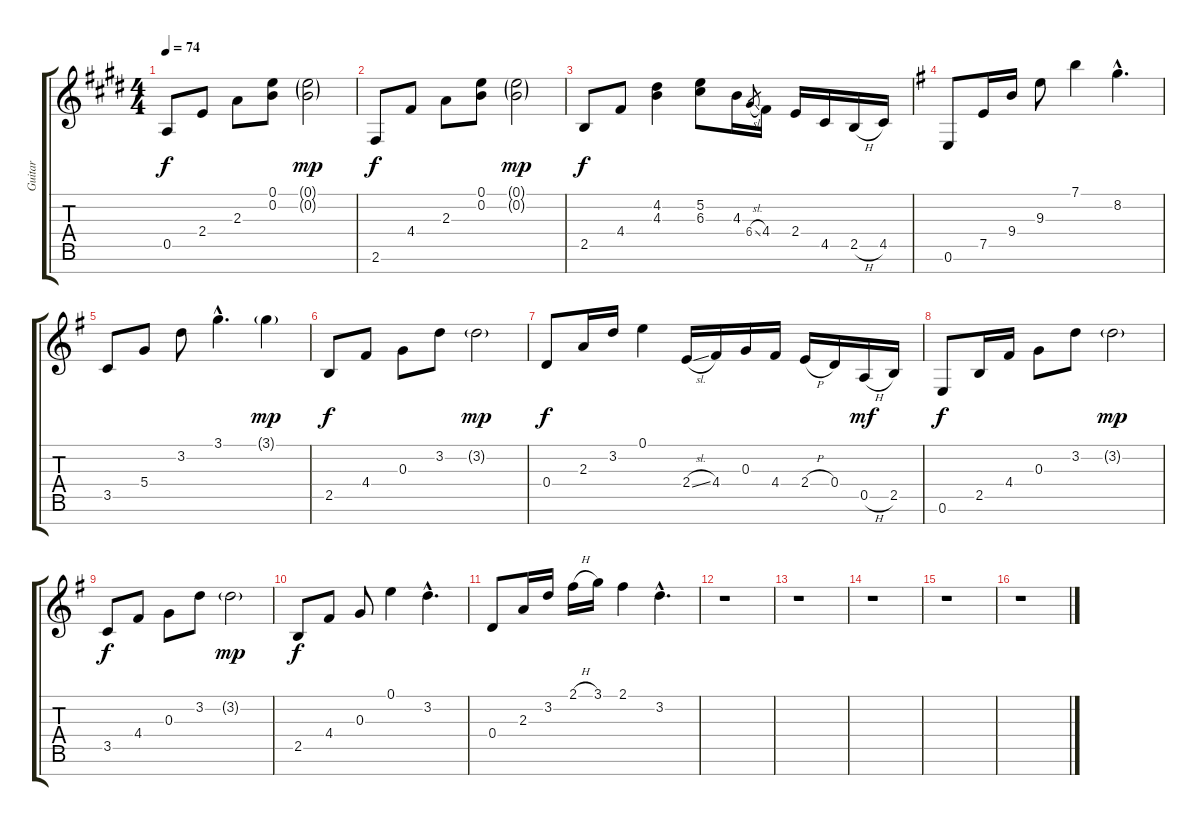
\track ("Guitar" "Guitar") {instrument acousticguitarsteel}
\staff {score tabs}
\tuning (E4 B3 G3 D3 A2 E2 B1) {hide}
\ts (4 4)
\tempo 74
\clef g2
\ks e
0.5.8{dy f} 2.4.8 2.3.8 (0.1 0.2).8 (0.1{g} 0.2{g}).2{dy mp} |
2.6.8{dy f} 4.4.8 2.3.8 (0.1 0.2).8 (0.1{g} 0.2{g}).2{dy mp} |
2.5.8{dy f} 4.4.8 (4.2 4.3).4 (5.2 6.3).8 4.3.16 6.4{sl}.8{gr} 4.4.16 2.4.16 4.5.16 2.5{h}.16 4.5.16 |
\ks g
0.6.8 7.5.16 9.4.16 9.3.8 7.1.4 8.2{hac}.4{d} |
3.5.8 5.4.8 3.2.8 3.1{hac}.4{d} 3.1{g}.4{dy mp} |
2.5.8{dy f} 4.4.8 0.3.8 3.2.8 3.2{g}.2{dy mp} |
0.4.8{dy f} 2.3.16 3.2.16 0.1.4 2.4{sl}.16 4.4.16 0.3.16 4.4.16 2.4{h}.16 0.4.16 0.5{h}.16{dy mf} 2.5.16 |
0.6.8{dy f} 2.5.16 4.4.16 0.3.8 3.2.8 3.2{g}.2{dy mp} |
3.5.8{dy f} 4.4.8 0.3.8 3.2.8 3.2{g}.2{dy mp} |
2.5.8{dy f} 4.4.8 0.3.8 0.1.4 3.2{hac}.4{d} |
0.4.8 2.3.16 3.2.16 2.1{h}.16 3.1.16 2.1.4 3.2{hac}.4{d} |
r.1 |
r.1 |
r.1 |
r.1 |
r.1
